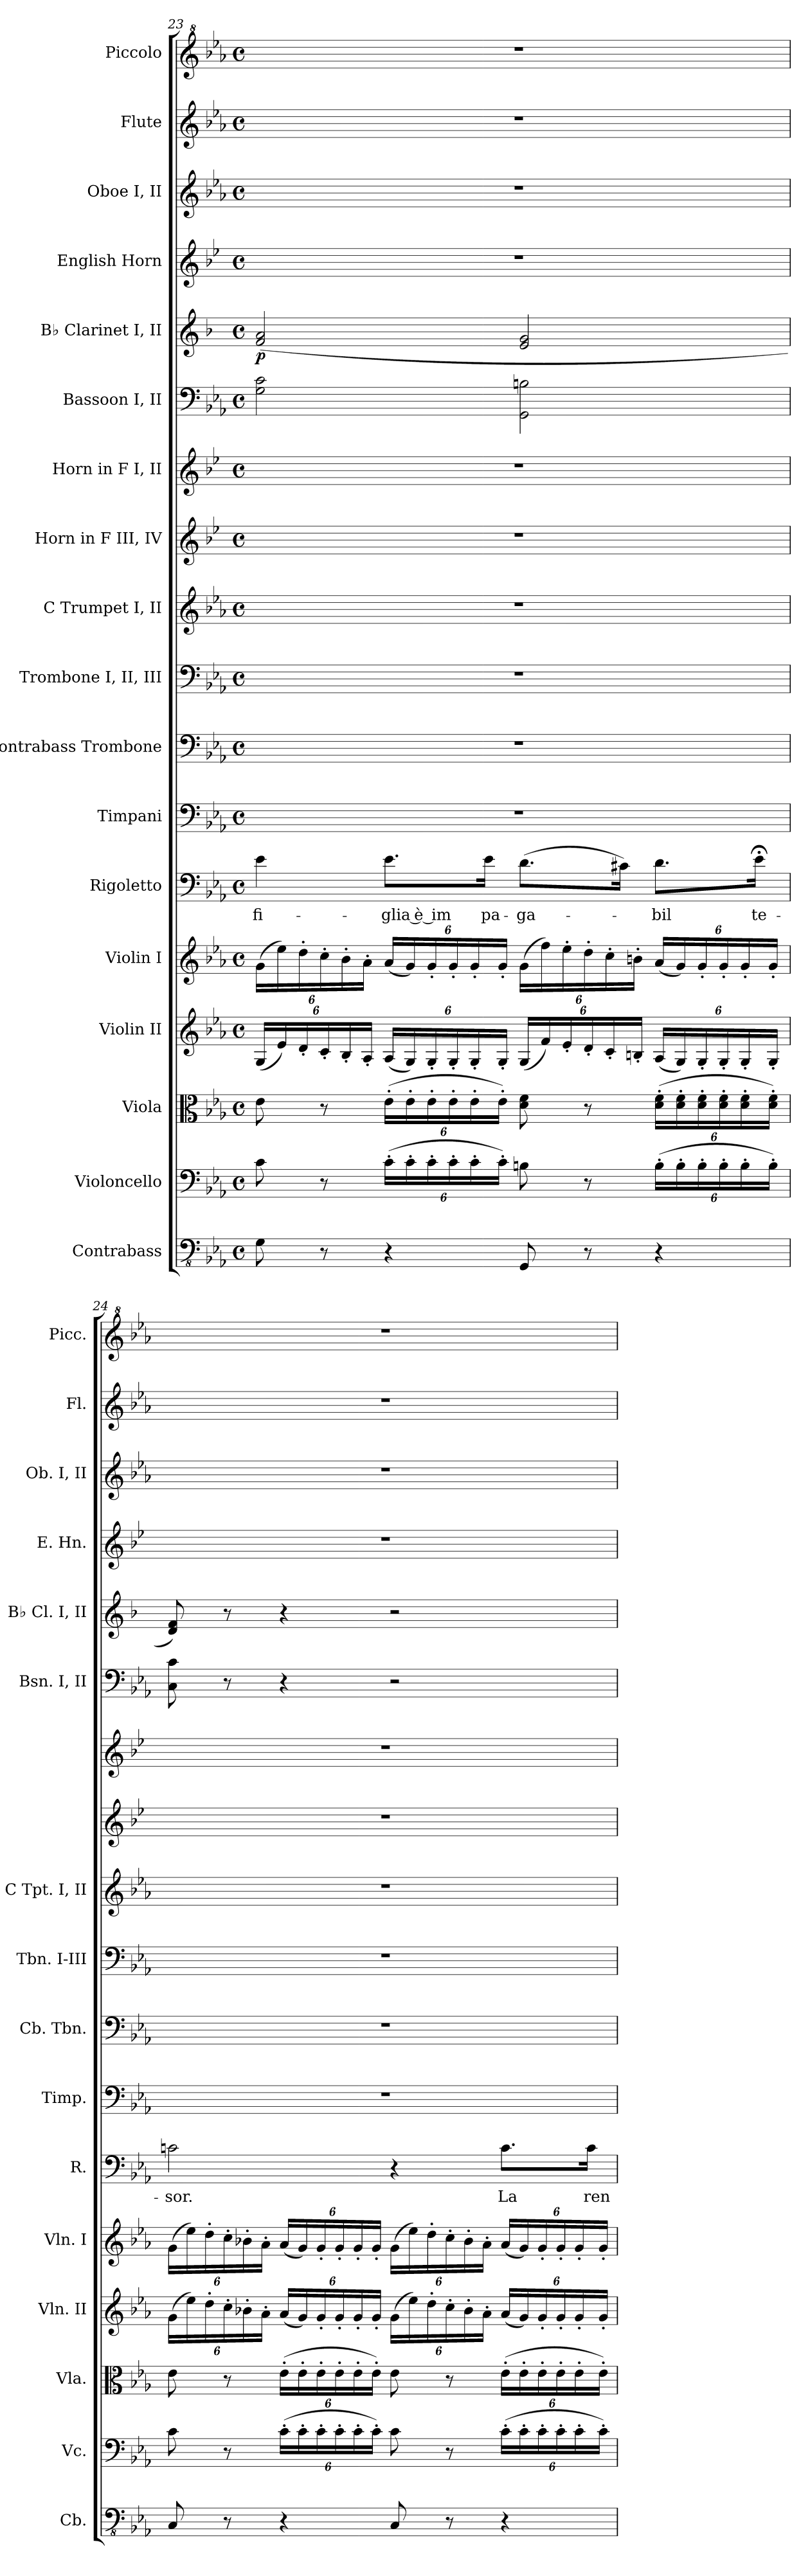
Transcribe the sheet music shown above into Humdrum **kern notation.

**kern	**kern	**kern	**kern	**kern	**kern	**text	**kern	**kern	**kern	**kern	**kern	**kern	**kern	**kern	**dynam	**kern	**kern	**kern	**kern
*part18	*part17	*part16	*part15	*part14	*part13	*part13	*part12	*part11	*part10	*part9	*part8	*part7	*part6	*part5	*part5	*part4	*part3	*part2	*part1
*staff18	*staff17	*staff16	*staff15	*staff14	*staff13	*staff13	*staff12	*staff11	*staff10	*staff9	*staff8	*staff7	*staff6	*staff5	*staff5	*staff4	*staff3	*staff2	*staff1
*I"Contrabass	*I"Violoncello	*I"Viola	*I"Violin II	*I"Violin I	*I"Rigoletto	*	*I"Timpani	*I"Contrabass  Trombone	*I"Trombone I, II, III	*I"C Trumpet I, II	*I"Horn in F III, IV	*I"Horn in F I, II	*I"Bassoon I, II	*I"B♭ Clarinet I, II	*	*I"English Horn	*I"Oboe I, II	*I"Flute	*I"Piccolo
*I'Cb.	*I'Vc.	*I'Vla.	*I'Vln. II	*I'Vln. I	*I'R.	*	*I'Timp.	*I'Cb.  Tbn.	*I'Tbn. I-III	*I'C Tpt. I, II	*	*	*I'Bsn. I, II	*I'B♭ Cl. I, II	*	*I'E. Hn.	*I'Ob. I, II	*I'Fl.	*I'Picc.
!!LO:LB:g=z
*clefFv4	*clefF4	*clefC3	*clefG2	*clefG2	*clefF4	*	*clefF4	*clefF4	*clefF4	*clefG2	*clefG2	*clefG2	*clefF4	*clefG2	*	*clefG2	*clefG2	*clefG2	*clefG^2
*	*	*	*	*	*	*	*	*	*	*	*ITrd4c7	*ITrd4c7	*	*ITrd1c2	*	*ITrd4c7	*	*	*ITrd-7c-12
*k[b-e-a-]	*k[b-e-a-]	*k[b-e-a-]	*k[b-e-a-]	*k[b-e-a-]	*k[b-e-a-]	*	*k[b-e-a-]	*k[b-e-a-]	*k[b-e-a-]	*k[b-e-a-]	*k[b-e-a-]	*k[b-e-a-]	*k[b-e-a-]	*k[b-e-a-]	*	*k[b-e-a-]	*k[b-e-a-]	*k[b-e-a-]	*k[b-e-a-]
*M4/4	*M4/4	*M4/4	*M4/4	*M4/4	*M4/4	*	*M4/4	*M4/4	*M4/4	*M4/4	*M4/4	*M4/4	*M4/4	*M4/4	*	*M4/4	*M4/4	*M4/4	*M4/4
*met(c)	*met(c)	*met(c)	*met(c)	*met(c)	*met(c)	*	*met(c)	*met(c)	*met(c)	*met(c)	*met(c)	*met(c)	*met(c)	*met(c)	*	*met(c)	*met(c)	*met(c)	*met(c)
*	*	*	*Xbrackettup	*Xbrackettup	*	*	*	*	*	*	*	*	*	*	*	*	*	*	*
=23	=23	=23	=23	=23	=23	=23	=23	=23	=23	=23	=23	=23	=23	=23	=23	=23	=23	=23	=23
!	!	!	!	!	!	!	!	!	!	!	!	!	!	!	!LO:DY:b	!	!	!	!
8GG\	8c\	8e-\	(24G/LL	(24g\LL	4e-\	fi-	1r	1r	1r	1r	1r	1r	2G\ 2c\	(>2e-/ 2g/	p	1r	1r	1r	1r
.	.	.	24e-/)	24ee-\)	.	.	.	.	.	.	.	.	.	.	.	.	.	.	.
.	.	.	24d'/	24dd'\	.	.	.	.	.	.	.	.	.	.	.	.	.	.	.
8r	8r	8r	24c'/	24cc'\	.	.	.	.	.	.	.	.	.	.	.	.	.	.	.
.	.	.	24B-'/	24b-'\	.	.	.	.	.	.	.	.	.	.	.	.	.	.	.
.	.	.	24A-'/JJ	24a-'\JJ	.	.	.	.	.	.	.	.	.	.	.	.	.	.	.
*	*Xbrackettup	*Xbrackettup	*	*	*	*	*	*	*	*	*	*	*	*	*	*	*	*	*
4r	(24c'\LL	(24e-'\LL	(24A-/LL	(24a-/LL	8.e-\L	glia è im	.	.	.	.	.	.	.	.	.	.	.	.	.
.	24c'\	24e-'\	24G/)	24g/)	.	.	.	.	.	.	.	.	.	.	.	.	.	.	.
.	24c'\	24e-'\	24G'/	24g'/	.	.	.	.	.	.	.	.	.	.	.	.	.	.	.
.	24c'\	24e-'\	24G'/	24g'/	.	.	.	.	.	.	.	.	.	.	.	.	.	.	.
.	24c'\	24e-'\	24G'/	24g'/	.	.	.	.	.	.	.	.	.	.	.	.	.	.	.
.	.	.	.	.	16e-\Jk	-pa-	.	.	.	.	.	.	.	.	.	.	.	.	.
.	24c'\JJ)	24e-'\JJ)	24G'/JJ	24g'/JJ	.	.	.	.	.	.	.	.	.	.	.	.	.	.	.
8GGG/	8Bn\	8d\ 8f\	(24G/LL	(24g\LL	(8.d\L	-ga-	.	.	.	.	.	.	2GG\ 2Bn\	2d/ 2f/	.	.	.	.	.
.	.	.	24f/)	24ff\)	.	.	.	.	.	.	.	.	.	.	.	.	.	.	.
.	.	.	24e-'/	24ee-'\	.	.	.	.	.	.	.	.	.	.	.	.	.	.	.
8r	8r	8r	24d'/	24dd'\	.	.	.	.	.	.	.	.	.	.	.	.	.	.	.
.	.	.	24c'/	24cc'\	.	.	.	.	.	.	.	.	.	.	.	.	.	.	.
.	.	.	.	.	16c#X\Jk)	.	.	.	.	.	.	.	.	.	.	.	.	.	.
.	.	.	24Bn'/JJ	24bn'\JJ	.	.	.	.	.	.	.	.	.	.	.	.	.	.	.
4r	(24B'\LL	(24d\' 24f\'LL	(24A-/LL	(24a-/LL	8.d\L	-bil	.	.	.	.	.	.	.	.	.	.	.	.	.
.	24B'\	24d\' 24f\'	24G/)	24g/)	.	.	.	.	.	.	.	.	.	.	.	.	.	.	.
.	24B'\	24d\' 24f\'	24G'/	24g'/	.	.	.	.	.	.	.	.	.	.	.	.	.	.	.
.	24B'\	24d\' 24f\'	24G'/	24g'/	.	.	.	.	.	.	.	.	.	.	.	.	.	.	.
.	24B'\	24d\' 24f\'	24G'/	24g'/	.	.	.	.	.	.	.	.	.	.	.	.	.	.	.
.	.	.	.	.	16e-;<\Jk	te-	.	.	.	.	.	.	.	.	.	.	.	.	.
.	24B'\JJ)	24d\' 24f\'JJ)	24G'/JJ	24g'/JJ	.	.	.	.	.	.	.	.	.	.	.	.	.	.	.
=24	=24	=24	=24	=24	=24	=24	=24	=24	=24	=24	=24	=24	=24	=24	=24	=24	=24	=24	=24
*	*	*	*	*	*	*	*	*	*	*	*	*	*	*	*	*	*	*	*MM80
8CC/	8c\	8e-\	(24g\LL	(24g\LL	2cn\	-sor.	1r	1r	1r	1r	1r	1r	8C\ 8c\	8c/ 8e-/)	.	1r	1r	1r	1r
.	.	.	24ee-\)	24ee-\)	.	.	.	.	.	.	.	.	.	.	.	.	.	.	.
.	.	.	24dd'\	24dd'\	.	.	.	.	.	.	.	.	.	.	.	.	.	.	.
8r	8r	8r	24cc'\	24cc'\	.	.	.	.	.	.	.	.	8r	8r	.	.	.	.	.
.	.	.	24b-X'\	24b-X'\	.	.	.	.	.	.	.	.	.	.	.	.	.	.	.
.	.	.	24a-'\JJ	24a-'\JJ	.	.	.	.	.	.	.	.	.	.	.	.	.	.	.
4r	(24c'\LL	(24e-'\LL	(24a-/LL	(24a-/LL	.	.	.	.	.	.	.	.	4r	4r	.	.	.	.	.
.	24c'\	24e-'\	24g/)	24g/)	.	.	.	.	.	.	.	.	.	.	.	.	.	.	.
.	24c'\	24e-'\	24g'/	24g'/	.	.	.	.	.	.	.	.	.	.	.	.	.	.	.
.	24c'\	24e-'\	24g'/	24g'/	.	.	.	.	.	.	.	.	.	.	.	.	.	.	.
.	24c'\	24e-'\	24g'/	24g'/	.	.	.	.	.	.	.	.	.	.	.	.	.	.	.
.	24c'\JJ)	24e-'\JJ)	24g'/JJ	24g'/JJ	.	.	.	.	.	.	.	.	.	.	.	.	.	.	.
8CC/	8c\	8e-\	(24g\LL	(24g\LL	4r	.	.	.	.	.	.	.	2r	2r	.	.	.	.	.
.	.	.	24ee-\)	24ee-\)	.	.	.	.	.	.	.	.	.	.	.	.	.	.	.
.	.	.	24dd'\	24dd'\	.	.	.	.	.	.	.	.	.	.	.	.	.	.	.
8r	8r	8r	24cc'\	24cc'\	.	.	.	.	.	.	.	.	.	.	.	.	.	.	.
.	.	.	24b-'\	24b-'\	.	.	.	.	.	.	.	.	.	.	.	.	.	.	.
.	.	.	24a-'\JJ	24a-'\JJ	.	.	.	.	.	.	.	.	.	.	.	.	.	.	.
4r	(24c'\LL	(24e-'\LL	(24a-/LL	(24a-/LL	8.c\L	La	.	.	.	.	.	.	.	.	.	.	.	.	.
.	24c'\	24e-'\	24g/)	24g/)	.	.	.	.	.	.	.	.	.	.	.	.	.	.	.
.	24c'\	24e-'\	24g'/	24g'/	.	.	.	.	.	.	.	.	.	.	.	.	.	.	.
.	24c'\	24e-'\	24g'/	24g'/	.	.	.	.	.	.	.	.	.	.	.	.	.	.	.
.	24c'\	24e-'\	24g'/	24g'/	.	.	.	.	.	.	.	.	.	.	.	.	.	.	.
.	.	.	.	.	16c\Jk	ren-	.	.	.	.	.	.	.	.	.	.	.	.	.
.	24c'\JJ)	24e-'\JJ)	24g'/JJ	24g'/JJ	.	.	.	.	.	.	.	.	.	.	.	.	.	.	.
=	=	=	=	=	=	=	=	=	=	=	=	=	=	=	=	=	=	=	=
*-	*-	*-	*-	*-	*-	*-	*-	*-	*-	*-	*-	*-	*-	*-	*-	*-	*-	*-	*-
